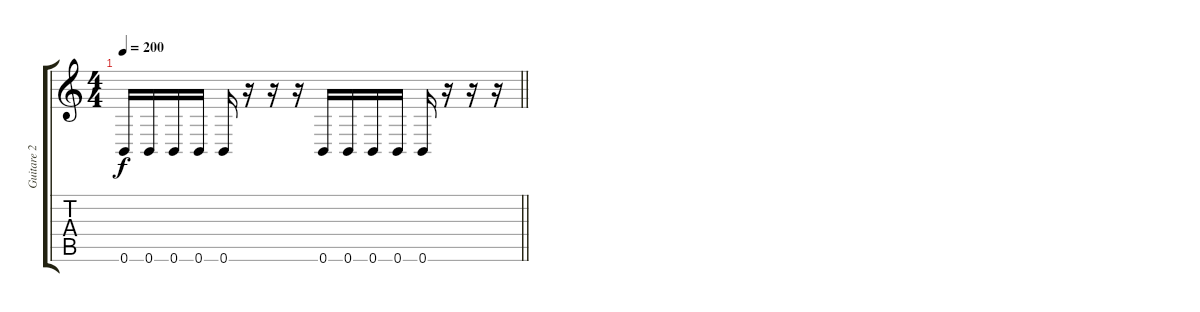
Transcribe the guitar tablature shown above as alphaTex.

\track ("Guitare 2" "Guitare 2") {instrument distortionguitar}
\staff {score tabs}
\tuning (Db4 Ab3 E3 B2 Gb2 B1) {hide}
\ts (4 4)
\tempo 200
\clef g2
\barLineRight lightlight
\ks c
0.6.16{dy f} 0.6.16 0.6.16 0.6.16 0.6.16 r.16 r.16 r.16 0.6.16 0.6.16 0.6.16 0.6.16 0.6.16 r.16 r.16 r.16
